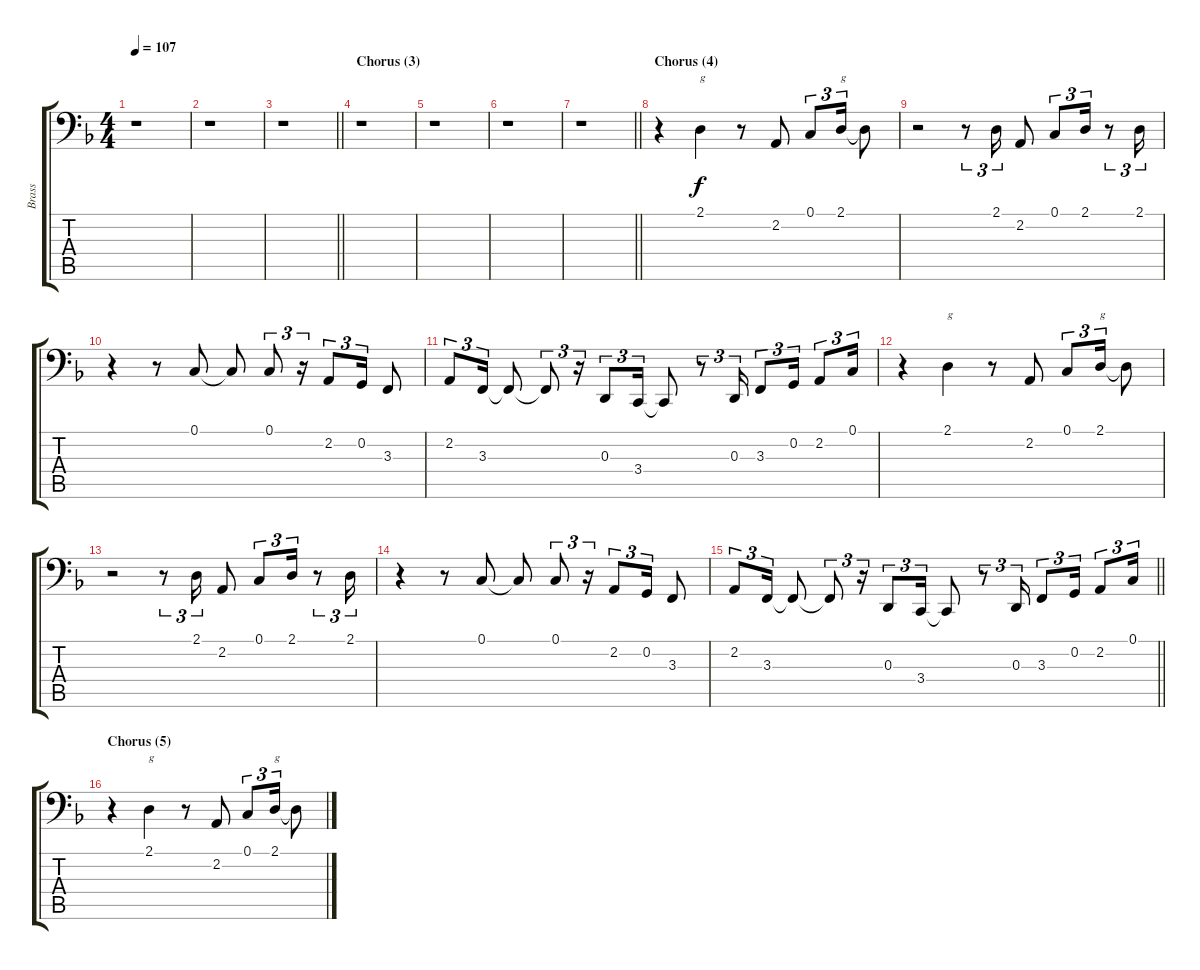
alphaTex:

\track ("Brass" "Brass") {instrument brasssection}
\staff {score tabs}
\tuning (C3 G2 D2 A1 E1 B0) {hide}
\ts (4 4)
\tempo 107
\clef f4
\ks dminor
r.1{dy f} |
r.1 |
\barLineRight lightlight
r.1 |
\section ("" "Chorus (3)")
r.1 |
r.1 |
r.1 |
\barLineRight lightlight
r.1 |
\section ("" "Chorus (4)")
r.4 2.1.4{txt "g"} r.8 2.2.8 0.1.8{tu (3 2)} 2.1.16{tu (3 2) txt "g"} 2.1{t}.8 |
r.2 r.8{tu (3 2)} 2.1.16{tu (3 2)} 2.2.8 0.1.8{tu (3 2)} 2.1.16{tu (3 2)} r.8{tu (3 2)} 2.1.16{tu (3 2)} |
r.4 r.8 0.1.8 0.1{t}.8 0.1.8{tu (3 2)} r.16{tu (3 2)} 2.2.8{tu (3 2)} 0.2.16{tu (3 2)} 3.3.8 |
2.2.8{tu (3 2)} 3.3.16{tu (3 2)} 3.3{t}.8 3.3{t}.8{tu (3 2)} r.16{tu (3 2)} 0.3.8{tu (3 2)} 3.4.16{tu (3 2)} 3.4{t}.8 r.8{tu (3 2)} 0.3.16{tu (3 2)} 3.3.8{tu (3 2)} 0.2.16{tu (3 2)} 2.2.8{tu (3 2)} 0.1.16{tu (3 2)} |
r.4 2.1.4{txt "g"} r.8 2.2.8 0.1.8{tu (3 2)} 2.1.16{tu (3 2) txt "g"} 2.1{t}.8 |
r.2 r.8{tu (3 2)} 2.1.16{tu (3 2)} 2.2.8 0.1.8{tu (3 2)} 2.1.16{tu (3 2)} r.8{tu (3 2)} 2.1.16{tu (3 2)} |
r.4 r.8 0.1.8 0.1{t}.8 0.1.8{tu (3 2)} r.16{tu (3 2)} 2.2.8{tu (3 2)} 0.2.16{tu (3 2)} 3.3.8 |
\barLineRight lightlight
2.2.8{tu (3 2)} 3.3.16{tu (3 2)} 3.3{t}.8 3.3{t}.8{tu (3 2)} r.16{tu (3 2)} 0.3.8{tu (3 2)} 3.4.16{tu (3 2)} 3.4{t}.8 r.8{tu (3 2)} 0.3.16{tu (3 2)} 3.3.8{tu (3 2)} 0.2.16{tu (3 2)} 2.2.8{tu (3 2)} 0.1.16{tu (3 2)} |
\section ("" "Chorus (5)")
r.4 2.1.4{txt "g"} r.8 2.2.8 0.1.8{tu (3 2)} 2.1.16{tu (3 2) txt "g"} 2.1{t}.8
